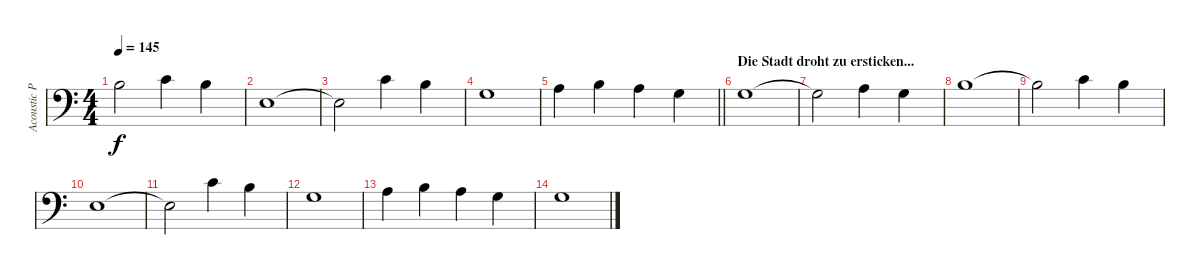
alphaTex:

\track ("Acoustic Piano (Staff 2)" "Acoustic P") {instrument acousticgrandpiano}
\staff {score}
\tuning (E4 B3 G3 D3 A2 E2 B1) {hide}
\ts (4 4)
\tempo 145
\clef f4
\ks c
0.2{t}.2{dy f} 1.2.4 0.2.4 |
2.4.1 |
2.4{t}.2 1.2.4 0.2.4 |
0.3.1 |
\barLineRight lightlight
2.3.4 0.2.4 2.3.4 0.3.4 |
\section ("" "Die Stadt droht zu ersticken...")
0.3.1 |
0.3{t}.2 2.3.4 0.3.4 |
0.2.1 |
0.2{t}.2 1.2.4 0.2.4 |
2.4.1 |
2.4{t}.2 1.2.4 0.2.4 |
0.3.1 |
2.3.4 0.2.4 2.3.4 0.3.4 |
0.3.1
